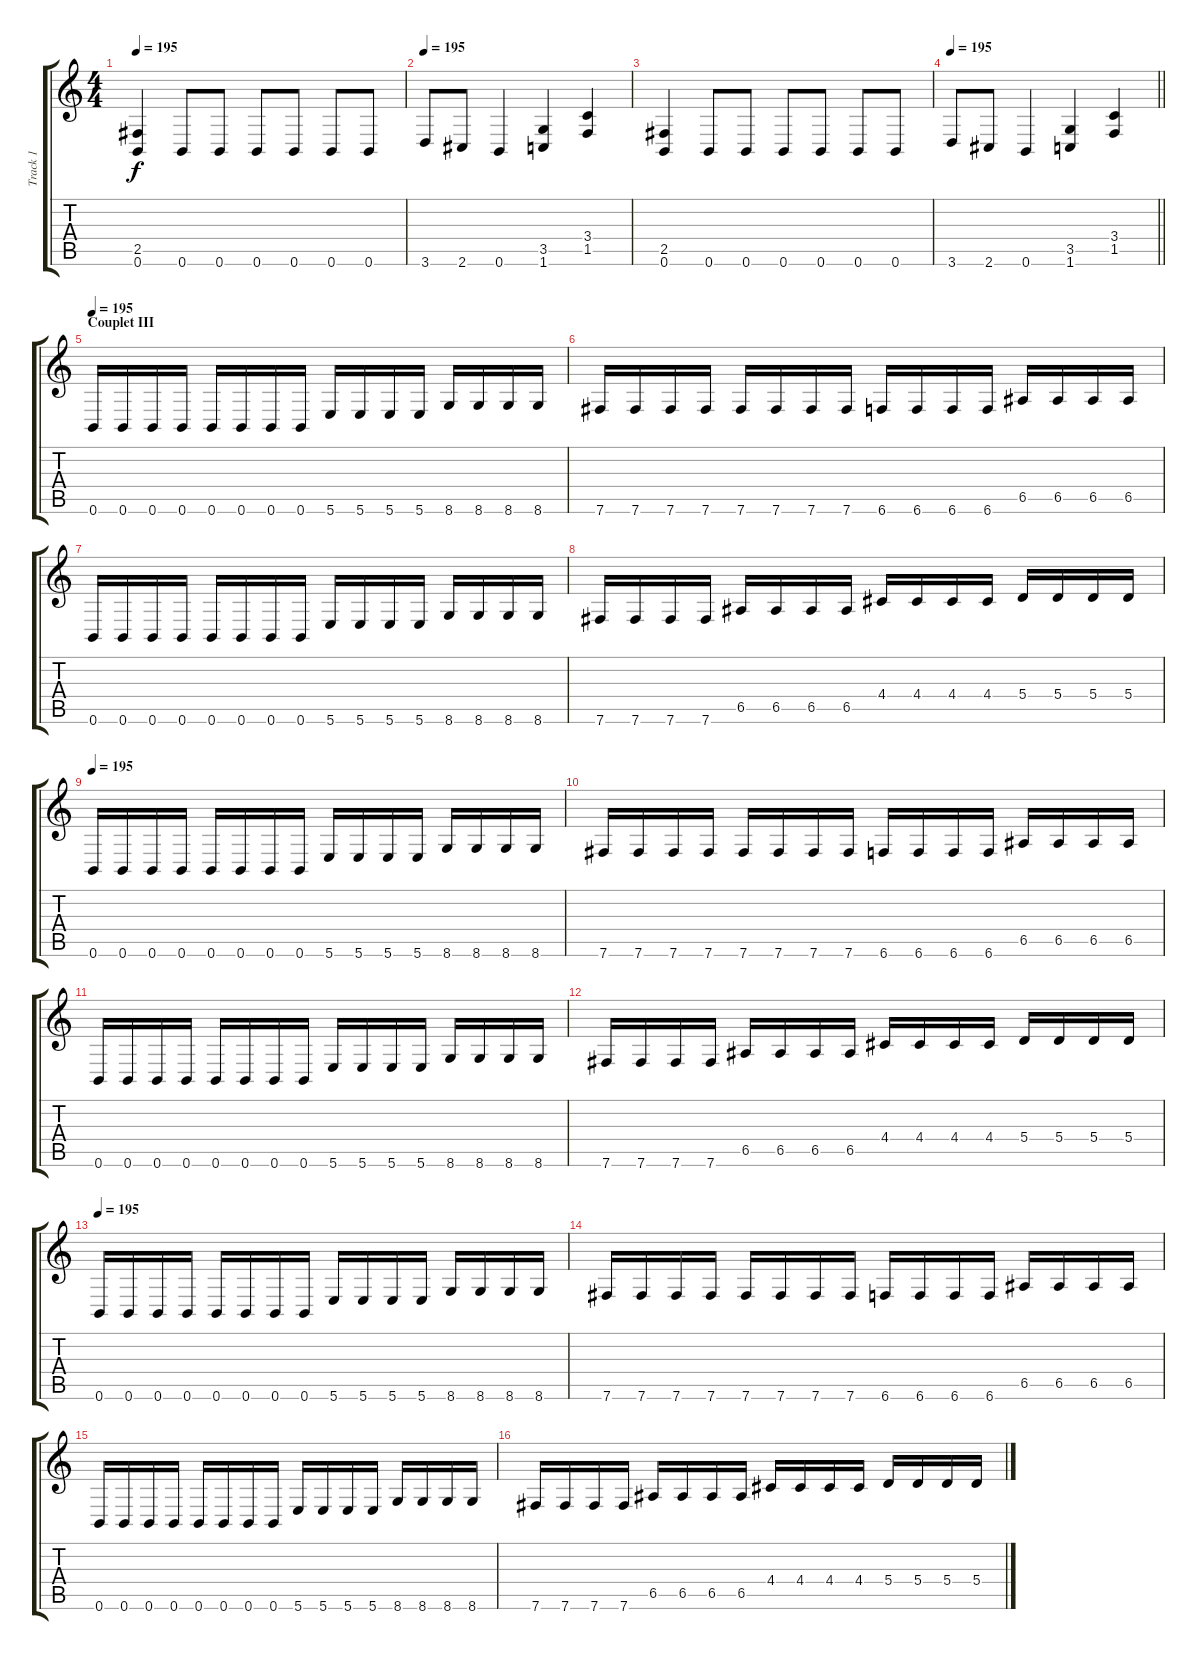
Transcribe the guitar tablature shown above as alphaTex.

\track ("Track 1" "Track 1") {instrument distortionguitar}
\staff {score tabs}
\tuning (B3 Gb3 D3 A2 E2 B1) {hide}
\ts (4 4)
\tempo 195
\clef g2
\ks c
(2.5 0.6).4{dy f} 0.6.8 0.6.8 0.6.8 0.6.8 0.6.8 0.6.8 |
\tempo 195
3.6.8 2.6.8 0.6.4 (3.5 1.6).4 (3.4 1.5).4 |
(2.5 0.6).4 0.6.8 0.6.8 0.6.8 0.6.8 0.6.8 0.6.8 |
\tempo 195
\barLineRight lightlight
3.6.8 2.6.8 0.6.4 (3.5 1.6).4 (3.4 1.5).4 |
\section ("" "Couplet III")
\tempo 195
0.6.16 0.6.16 0.6.16 0.6.16 0.6.16 0.6.16 0.6.16 0.6.16 5.6.16 5.6.16 5.6.16 5.6.16 8.6.16 8.6.16 8.6.16 8.6.16 |
7.6.16 7.6.16 7.6.16 7.6.16 7.6.16 7.6.16 7.6.16 7.6.16 6.6.16 6.6.16 6.6.16 6.6.16 6.5.16 6.5.16 6.5.16 6.5.16 |
0.6.16 0.6.16 0.6.16 0.6.16 0.6.16 0.6.16 0.6.16 0.6.16 5.6.16 5.6.16 5.6.16 5.6.16 8.6.16 8.6.16 8.6.16 8.6.16 |
7.6.16 7.6.16 7.6.16 7.6.16 6.5.16 6.5.16 6.5.16 6.5.16 4.4.16 4.4.16 4.4.16 4.4.16 5.4.16 5.4.16 5.4.16 5.4.16 |
\tempo 195
0.6.16 0.6.16 0.6.16 0.6.16 0.6.16 0.6.16 0.6.16 0.6.16 5.6.16 5.6.16 5.6.16 5.6.16 8.6.16 8.6.16 8.6.16 8.6.16 |
7.6.16 7.6.16 7.6.16 7.6.16 7.6.16 7.6.16 7.6.16 7.6.16 6.6.16 6.6.16 6.6.16 6.6.16 6.5.16 6.5.16 6.5.16 6.5.16 |
0.6.16 0.6.16 0.6.16 0.6.16 0.6.16 0.6.16 0.6.16 0.6.16 5.6.16 5.6.16 5.6.16 5.6.16 8.6.16 8.6.16 8.6.16 8.6.16 |
7.6.16 7.6.16 7.6.16 7.6.16 6.5.16 6.5.16 6.5.16 6.5.16 4.4.16 4.4.16 4.4.16 4.4.16 5.4.16 5.4.16 5.4.16 5.4.16 |
\tempo 195
0.6.16 0.6.16 0.6.16 0.6.16 0.6.16 0.6.16 0.6.16 0.6.16 5.6.16 5.6.16 5.6.16 5.6.16 8.6.16 8.6.16 8.6.16 8.6.16 |
7.6.16 7.6.16 7.6.16 7.6.16 7.6.16 7.6.16 7.6.16 7.6.16 6.6.16 6.6.16 6.6.16 6.6.16 6.5.16 6.5.16 6.5.16 6.5.16 |
0.6.16 0.6.16 0.6.16 0.6.16 0.6.16 0.6.16 0.6.16 0.6.16 5.6.16 5.6.16 5.6.16 5.6.16 8.6.16 8.6.16 8.6.16 8.6.16 |
7.6.16 7.6.16 7.6.16 7.6.16 6.5.16 6.5.16 6.5.16 6.5.16 4.4.16 4.4.16 4.4.16 4.4.16 5.4.16 5.4.16 5.4.16 5.4.16
